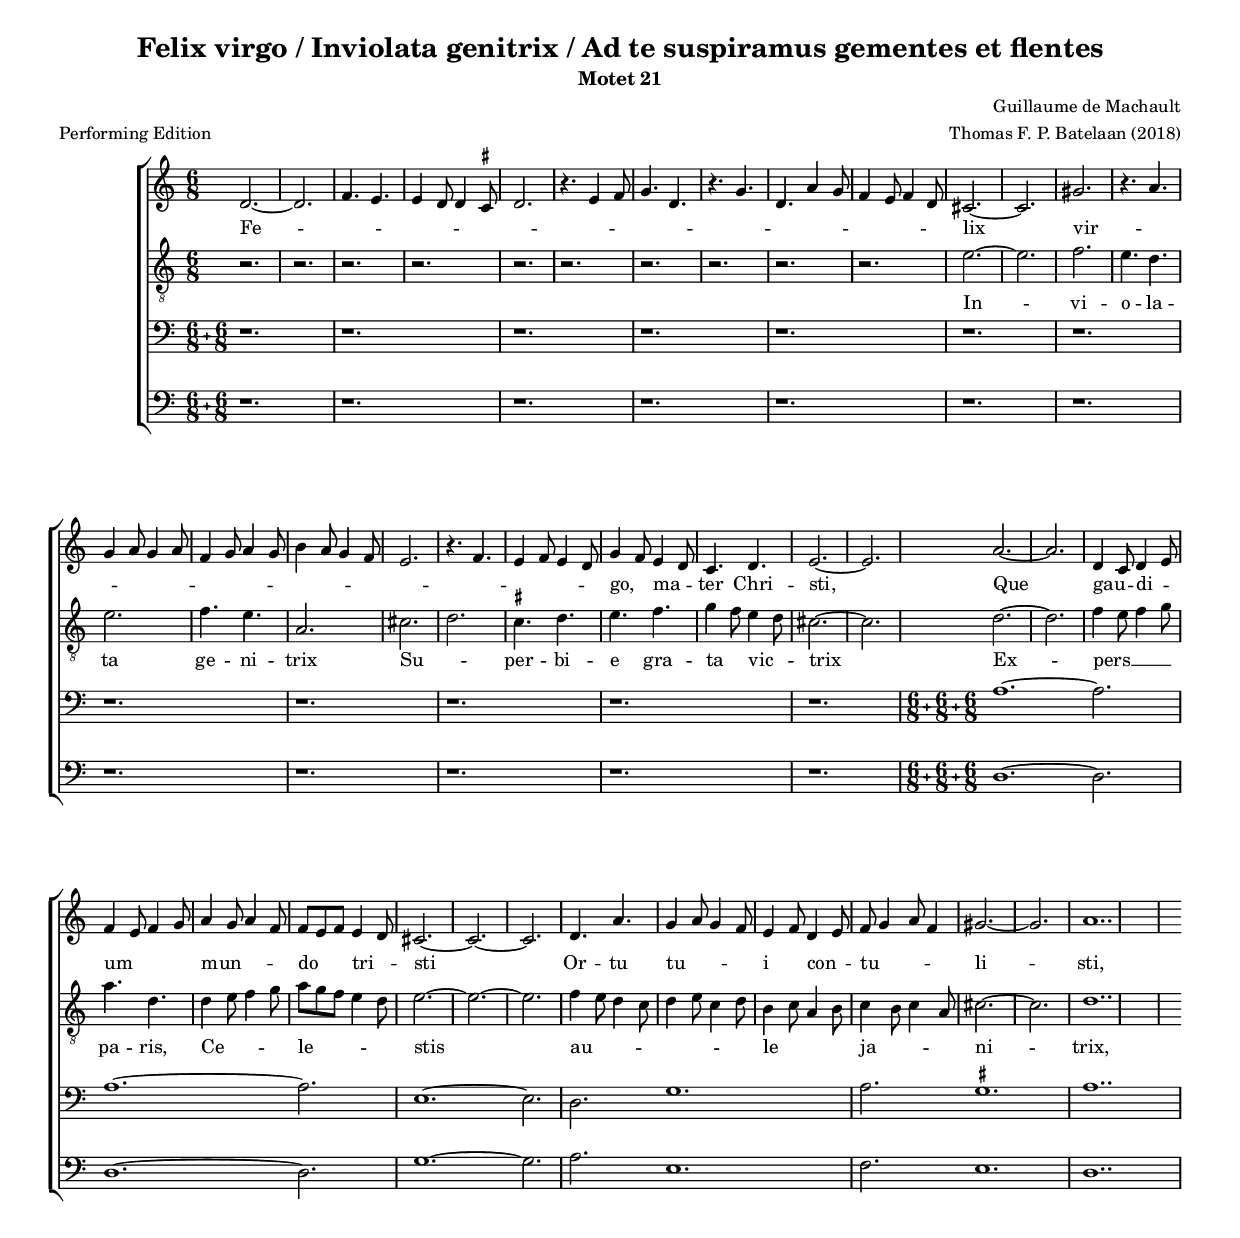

\paper {
  top-system-spacing.basic-distance = #10
  score-system-spacing.basic-distance = #18
  system-system-spacing.basic-distance = #18
  last-bottom-spacing.basic-distance = #10
}

#(set-global-staff-size 15.0)

\header {
  title = "Felix virgo / Inviolata genitrix / Ad te suspiramus gementes et flentes"
  subtitle = "Motet 21"
  meter = "Performing Edition"
  composer = "Guillaume de Machault"
  arranger = "Thomas F. P. Batelaan (2018)"
}

global = {
  \key a \minor

}

ficta = { \once \set suggestAccidentals = ##t }
 mb = \melisma
 me = \melismaEnd

sopMusic = { 
\relative {   \time 6/8

d'2.~d2. \melisma  f4. e e4 d8 d4 \ficta cis8 d2.
r4. e4 f8 g4. d r4. g d a'4 g8 f4 e8 f4 d8 \melismaEnd
cis2. ~ cis2.  gis' \melisma r4. a4. g4 a8 g4 a8 f4 g8 a4 g8
b4 a8 g4 f8 e2. r4. f e4 f8 e4 d8 \melismaEnd g4 \mb f8 \me e4 \mb d8 \me c4. d e2.~e
a2. ~ a d,4 \mb c8 \me d4 \mb e8 \me f4 \mb e8 f4 g8 \me a4 \mb g8 a4 f8 \me f8 \mb e f \me e4 \mb d8 \me cis2. ~ cis ~ cis
d4. a' g4 \mb a8 g4 f8 \me e4 \mb f8 \me d4 \mb e8 \me f8 \mb g4 a8 f4 \me gis2. ~ gis a1..

}
}

sopWords = \lyricmode { 
Fe -- lix vir -- go,  ma -- ter Chri -- sti,
Que gau -- di -- um mun -- do tri -- sti
Or -- tu tu -- i con -- tu -- li -- sti,
Dulc -- is -- si -- ma;
}


altoMusic = 
{\relative { \clef "G_8"   \time 6/8
r2. r2. r2. r2. r2. r2.r2. r2. r2.r2. 
e'2. ~ e f2. e4. d e2. f4. e a,2.
cis \mb d \me \ficta cis4. d e f g4 \mb f8 \me e4 \mb d8 \me cis2.~cis
d ~ d f4 \mb e8 f4 g8 \me a4. d,
d4 \mb e8 f4 g8 \me a \mb g f e4 d8 \me e2. ~ e ~ e
f4 \mb e8 d4 c8 d4 e8 c4 d8 \me b4 \mb c8 a4 b8 \me c4 \mb b8 c4 a8 \me cis2. ~ cis d1..
}
}
altoWords = \lyricmode {
In -- vi -- o -- la -- ta ge -- ni -- trix
Su -- per -- bi -- e gra -- ta vic -- trix
Ex -- pers __ pa -- ris, Ce -- le -- stis
au -- le ja -- ni -- trix,


}

tenorMusic = 
{\relative {   \clef bass   \time 12/8
\compoundMeter #'((6 8) (6 8))

 r1. r r r r r r r r r r r
\compoundMeter #'((6 8) (6 8) (6 8))

a1. ~ a2. a1. ~ a2. e1. ~ e2. d2. g1. a2. \ficta gis1. a1.. \bar "|"
  
  }

}
tenorWords = \lyricmode { 

}

bassMusic =
\relative {   \clef bass   \time 12/8
\compoundMeter #'((6 8) (6 8))
 r1. r r r r r r r r r r r

\compoundMeter #'((6 8) (6 8) (6 8))
d1. ~ d2. d1. ~ d2. g1. ~ g2. a2. e1. f2. e1. d1.. \bar "|"
}
bassWords = \lyricmode { 

}

\score {
  \new ChoirStaff <<
    \new Staff <<
      \new Voice = "soprano" <<
        \global
        \sopMusic
      >>
      \new Lyrics \lyricsto "soprano" \sopWords
    >>
    \new Staff <<
      \new Voice = "alto" <<
        \global
        \altoMusic
      >>
      \new Lyrics \lyricsto "alto" \altoWords
    >>
    \new Staff <<
      \new Voice = "tenor" <<
        \global
        \tenorMusic
      >>
      \new Lyrics \lyricsto "tenor" \tenorWords
    >>
    \new Staff <<
      \new Voice = "bass" <<
        \global
        \bassMusic
      >>
      \new Lyrics \lyricsto "bass" \bassWords
 >>
 
  >>
 \layout {\context {
    \Score
    \remove "Timing_translator"
    \remove "Default_bar_line_engraver"
  }
  \context {
    \Staff
    \consists "Timing_translator"
    \consists "Default_bar_line_engraver"
  } }
 \midi {    \tempo 2 = 81}    
}

